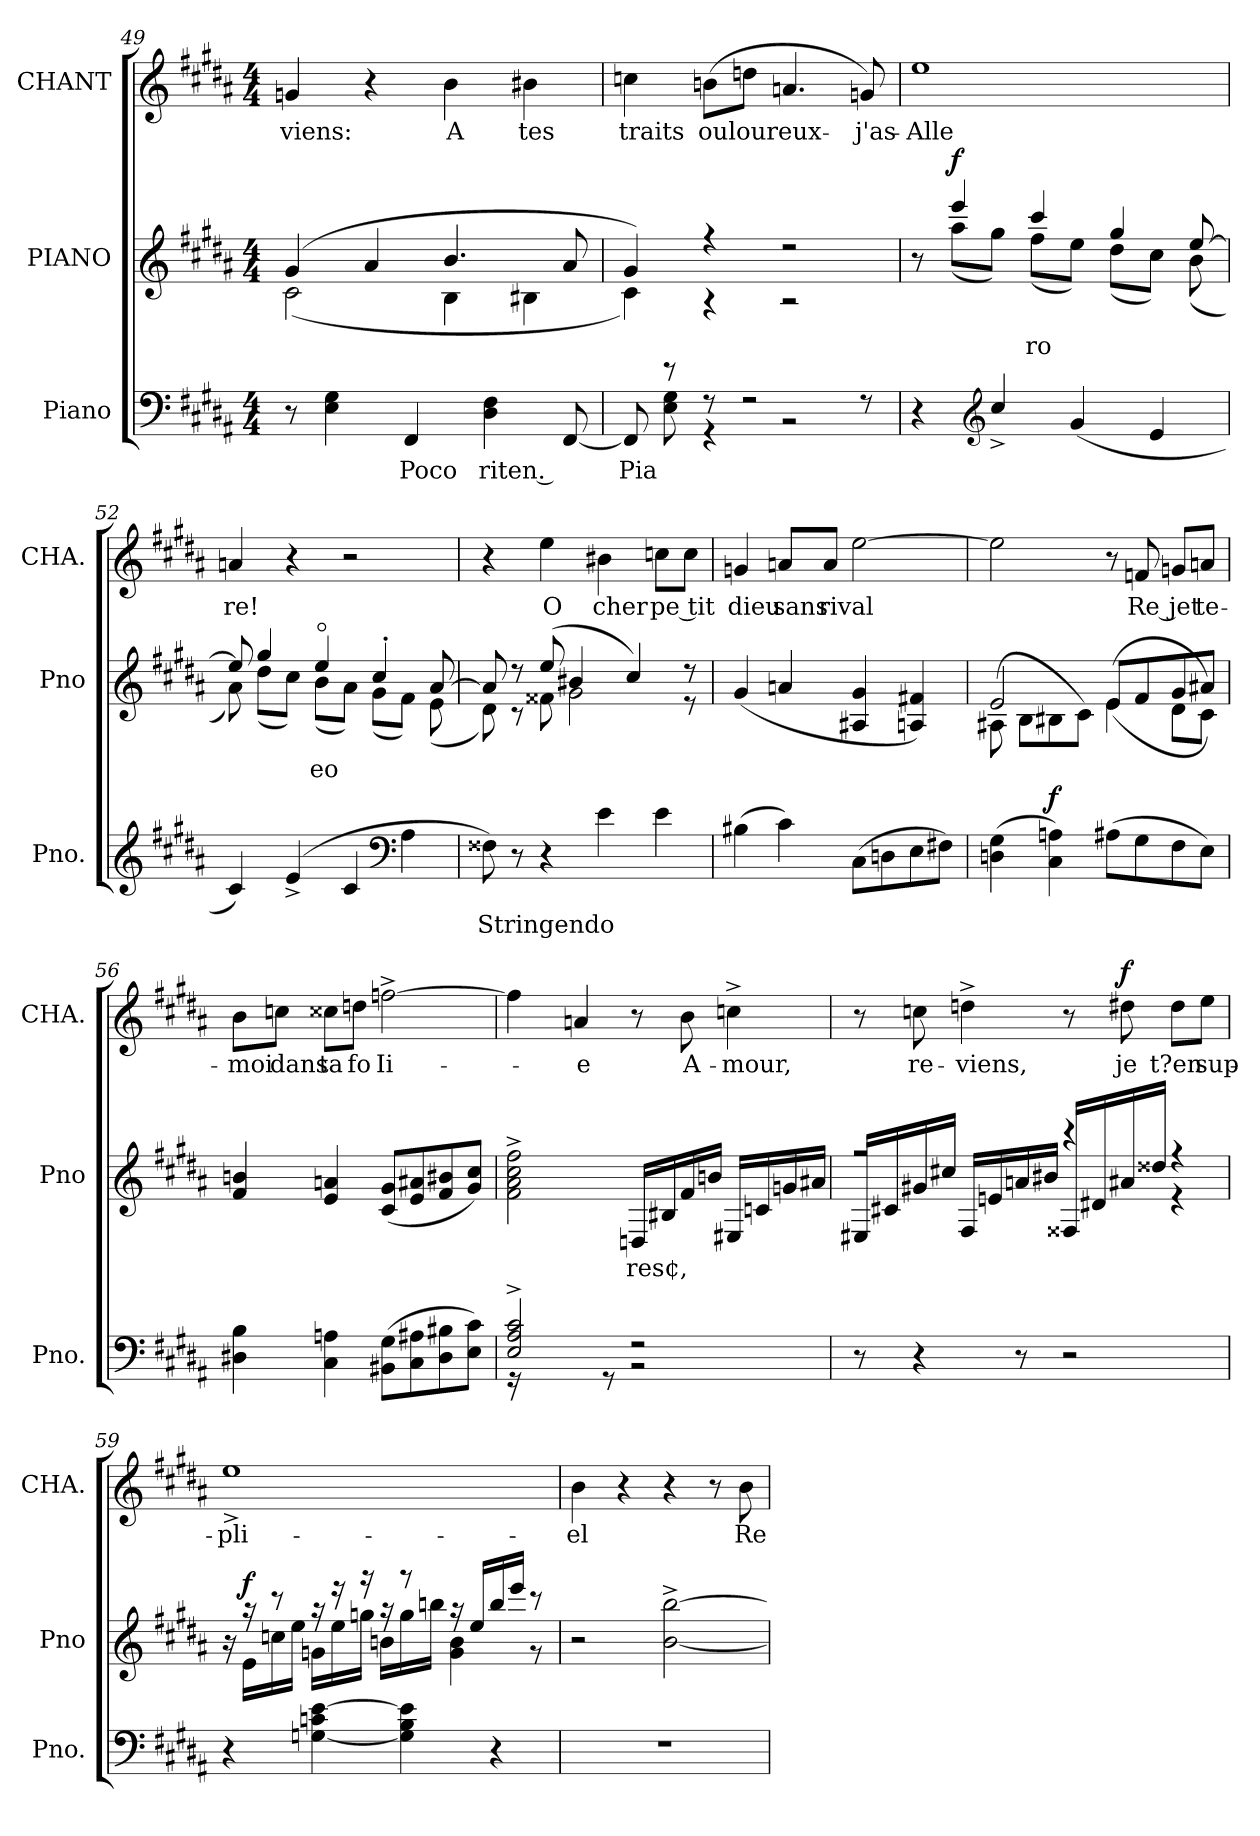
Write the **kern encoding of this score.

**kern	**text	**dynam	**kern	**text	**dynam	**kern	**text	**dynam
*part3	*part3	*part3	*part2	*part2	*part2	*part1	*part1	*part1
*staff3	*staff3	*staff3	*staff2	*staff2	*staff2	*staff1	*staff1	*staff1
*I"Piano	*	*	*I"PIANO	*	*	*I"CHANT	*	*
*I'Pno.	*	*	*I'Pno	*	*	*I'CHA.	*	*
*clefF4	*	*	*clefG2	*	*	*clefG2	*	*
*k[f#c#g#d#a#]	*	*	*k[f#c#g#d#a#]	*	*	*k[f#c#g#d#a#]	*	*
*M4/4	*	*	*M4/4	*	*	*M4/4	*	*
=49	=49	=49	=49	=49	=49	=49	=49	=49
*	*	*	*^	*	*	*	*	*
8r	.	.	(4g#/	(2c#\	.	.	4g/	viens:	.
4E\ 4G#\	.	.	.	.	.	.	.	.	.
.	.	.	4a#/	.	.	.	4r	.	.
4FF#/	Poco	.	.	.	.	.	.	.	.
.	.	.	4.b/	4B\	.	.	4b\	A	.
4D#\ 4F#\	riten .	.	.	.	.	.	.	.	.
.	.	.	.	4B#X\	.	.	4b#X\	tes	.
[8FF#/	.	.	8a#/	.	.	.	.	.	.
=50	=50	=50	=50	=50	=50	=50	=50	=50	=50
*^	*	*	*	*	*	*	*	*	*
8FF#/]	8ryy	Pia	.	4g#/)	4c#\)	.	.	4cc\	traits	.
8r	8E\ 8G#\	.	.	.	.	.	.	.	.	.
8r	4r	.	.	4r	4r	.	.	(8bn\L	ouloureux-	.
2r	.	.	.	.	.	.	.	8dd\J	.	.
.	2r	.	.	2r	2r	.	.	4.a/	.	.
8r	.	.	.	.	.	.	.	8g/)	j'as-	.
*v	*v	*	*	*	*	*	*	*	*	*
!!LO:LB:g=z
=51	=51	=51	=51	=51	=51	=51	=51	=51	=51
4r	.	.	8r	8ryy	.	.	1ee/	Alle	.
.	.	.	4eee/	(8aa#\L	.	f'	.	.	.
*clefG2	*	*	*	*	*	*	*	*	*
4cc#^/	.	.	.	8gg#\J)	.	.	.	.	.
.	.	.	4ccc#/	(8ff#\L	ro	.	.	.	.
(4g#/	.	.	.	8ee\J)	.	.	.	.	.
.	.	.	4gg#/	(8dd#\L	.	.	.	.	.
4e/	.	.	.	8cc#\J)	.	.	.	.	.
.	.	.	[8ee/	(8b\	.	.	.	.	.
=52	=52	=52	=52	=52	=52	=52	=52	=52	=52
4c#/)	.	.	8ee/]	8a#\)	.	.	4a/	re!	.
.	.	.	4gg#/	(8dd#\L	.	dim.	.	.	.
(4e^/	.	.	.	8cc#\J)	.	.	4r	.	.
.	.	.	4eeo/	(8b\L	eo	.	.	.	.
4c#/	.	.	.	8a#\J)	.	.	2r	.	.
.	.	.	4cc#'/	(8g#\L	.	.	.	.	.
*clefF4	*	*	*	*	*	*	*	*	*
4A#\	.	.	.	8f#\J)	.	.	.	.	.
.	.	.	[8a#/	(8e\	.	.	.	.	.
=53	=53	=53	=53	=53	=53	=53	=53	=53	=53
*	*	*	*	*	*	*	*^	*	*
8F##X\)	Stringendo	.	8a#/]	8d#\)	.	.	4r	8ryy	.	.
*	*	*	*	*	*	*	*MM92	*	*	*
8r	.	.	8r	8r	.	.	.	2..ryy	.	.
4r	.	.	(8ee/	8f##X\	.	.	4ee\	.	O	.
.	.	.	4b#X/	2g#\	.	.	.	.	.	.
4e\	.	.	.	.	.	.	4b#X\	.	cher	.
.	.	.	4cc#/)	.	.	.	.	.	.	.
4e\	.	.	.	.	.	.	8cc\L	.	pe tit	.
.	.	.	8r	8r	.	.	8cc\J	.	.	.
*	*	*	*v	*v	*	*	*	*	*	*
*	*	*	*	*	*	*v	*v	*	*
!!LO:LB:g=z
=54	=54	=54	=54	=54	=54	=54	=54	=54
(4B#X\	.	.	(4g#/	.	.	4g/	dieu	.
4c#\)	.	.	4an/	.	.	8an/L	sans	.
.	.	.	.	.	.	8a/J	rival	.
(8C#\L	.	.	4A#X/ 4g#/	.	.	[2ee\	.	.
8Dn\	.	.	.	.	.	.	.	.
8E\	.	.	4An/ 4f#X/)	.	.	.	.	.
8F#X\J)	.	.	.	.	.	.	.	.
=55	=55	=55	=55	=55	=55	=55	=55	=55
*	*	*	*^	*	*	*	*	*
(4Dn\ 4G#\	.	.	(8A#X\	2e/	.	.	2ee\]	.	.
.	.	.	8B\L	.	.	.	.	.	.
4C#\ 4An\)	.	f.	8B#X\	.	.	.	.	.	.
.	.	.	8c#\J)	.	.	.	.	.	.
(8A#X\L	.	.	(4e\	(8e/L	.	.	8r	.	.
8G#\	.	.	.	8f#/	.	.	8f/	Re jet	.
8F#\	.	.	8d#\L	8g#/	.	.	8g/L	.	.
8E\J)	.	.	8c#\J)	8a#X/J)	.	.	8a/J	te-	.
*	*	*	*v	*v	*	*	*	*	*
=56	=56	=56	=56	=56	=56	=56	=56	=56
4D#X\ 4B\	.	.	4f#/ 4bn/	.	.	8b\L	moi	.
.	.	.	.	.	.	8cc\J	dans	.
4C#\ 4An\	.	.	4e/ 4an/	.	.	8cc##X\L	ta	.
.	.	.	.	.	.	8dd\J	fo	.
(8BB#X\ 8G#\L	.	.	(8c#/ 8g#/L	.	.	[2ff^\	Ii-	.
8C#\ 8A#X\	.	.	8e/ 8a#X/	.	.	.	.	.
8D#\ 8B#X\	.	.	8f#/ 8b#X/	.	.	.	.	.
8E\ 8c#\J)	.	.	8g#/ 8cc#/J)	.	.	.	.	.
!!LO:PB:g=z
=57	=57	=57	=57	=57	=57	=57	=57	=57
*^	*	*	*	*	*	*	*	*
2E^/ 2A#^/ 2c#^/	16r	.	.	2f#^\ 2a#^\ 2cc#^\ 2ff#^\	.	.	4ff\]	.	.
.	8ryy	.	.	.	.	.	.	.	.
.	16ryy	.	.	.	.	.	.	.	.
.	8ryy	.	.	.	.	.	4a/	e	.
.	8r	.	.	.	.	.	.	.	.
*	*	*	*	*	*	*	*MM132	*	*
2r	2r	.	.	16Dn/LL	res¢,	.	8r	.	.
.	.	.	.	16B#X/	.	.	.	.	.
.	.	.	.	16f#\	.	.	8b\	A-	.
.	.	.	.	16bn\JJ	.	.	.	.	.
.	.	.	.	16E#X/LL	.	.	4ccn^\	mour,	.
.	.	.	.	16cn/	.	.	.	.	.
.	.	.	.	16gn\	.	.	.	.	.
.	.	.	.	16a#X\JJ	.	.	.	.	.
*v	*v	*	*	*	*	*	*	*	*
=58	=58	=58	=58	=58	=58	=58	=58	=58
*	*	*	*^	*	*	*	*	*
8r	.	.	2r	16E#X/LL	.	.	8r	.	.
.	.	.	.	16c#X/	.	.	.	.	.
4r	.	.	.	16g#X\	.	.	8cc\	re-	.
.	.	.	.	16cc#X\JJ	.	.	.	.	.
.	.	.	.	16F#/LL	.	.	4ddn^\	viens,	.
.	.	.	.	16en/	.	.	.	.	.
8r	.	.	.	16an\	.	.	.	.	.
.	.	.	.	16b#X\JJ	.	.	.	.	.
2r	.	.	4r	16F##X/LL	.	.	8r	.	.
.	.	.	.	16d#X/	.	.	.	.	.
.	.	.	.	16a#X\	.	.	8dd#X\	je	f
.	.	.	.	16dd##X\JJ	.	.	.	.	.
.	.	.	4r	4r	.	.	8dd#\L	t?en	.
.	.	.	.	.	.	.	8ee\J	sup-	.
!!LO:LB:g=z
=59	=59	=59	=59	=59	=59	=59	=59	=59	=59
4r	.	.	16r	16ryy	.	.	1ee^/	pli-	.
.	.	.	16r	16e\LL	.	f	.	.	.
.	.	.	8r	16ccn\	.	.	.	.	.
.	.	.	.	16ee\JJ	.	.	.	.	.
[4Gn\ 4cn\ [4e\	.	.	16r	16gn\LL	.	.	.	.	.
.	.	.	16r	16ee\	.	.	.	.	.
.	.	.	16r	16ggn\JJ	.	.	.	.	.
.	.	.	16r	16bn\LL	.	.	.	.	.
4G]\ 4B\ 4e]\	.	.	8r	16gg\	.	.	.	.	.
.	.	.	.	16bbn\JJ	.	.	.	.	.
.	.	.	16r	4g\ 4b\	.	.	.	.	.
.	.	.	16ee/LL	.	.	.	.	.	.
4r	.	.	16bb/	.	.	.	.	.	.
.	.	.	16eee/JJ	.	.	.	.	.	.
.	.	.	8r	8r	.	.	.	.	.
*	*	*	*v	*v	*	*	*	*	*
=60	=60	=60	=60	=60	=60	=60	=60	=60
1r	.	.	2r	.	.	4b\	el	.
.	.	.	.	.	.	4r	.	.
.	.	.	[2b^\ [2bb^\	.	.	4r	.	.
.	.	.	.	.	.	8r	.	.
.	.	.	.	.	.	8b\	Re-	.
=	=	=	=	=	=	=	=	=
*-	*-	*-	*-	*-	*-	*-	*-	*-
